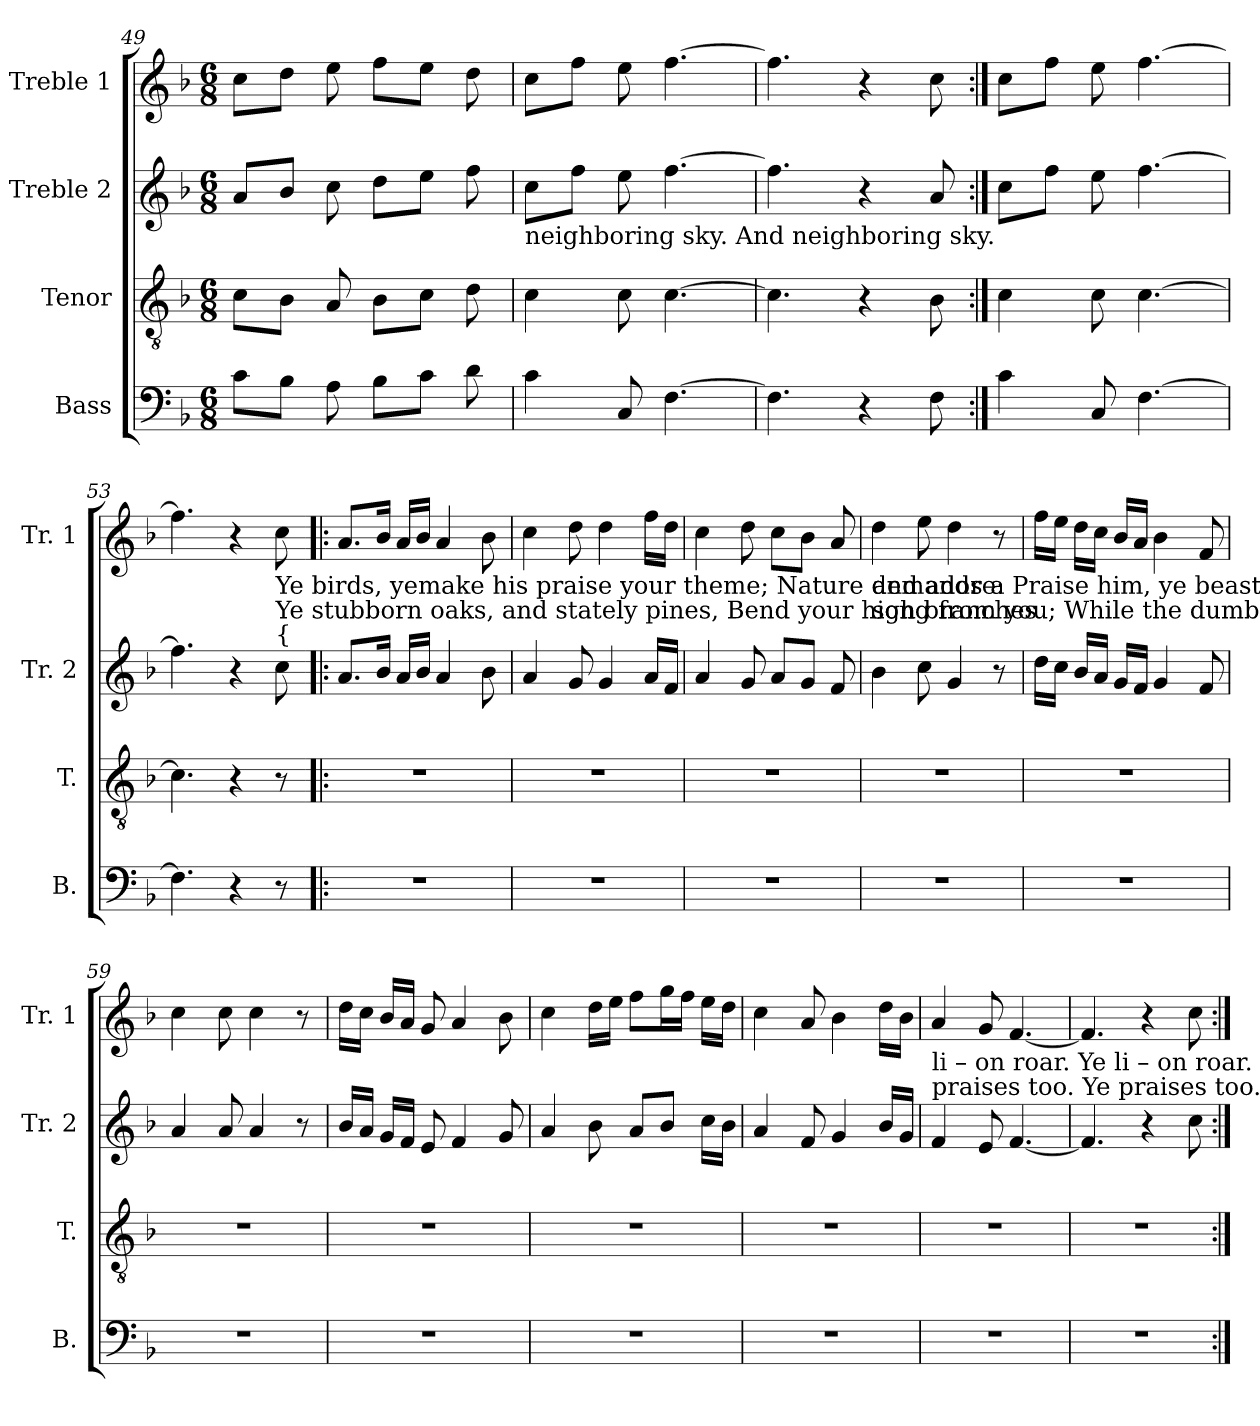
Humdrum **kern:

**kern	**kern	**kern	**kern
*part4	*part3	*part2	*part1
*staff4	*staff3	*staff2	*staff1
*I"Bass	*I"Tenor	*I"Treble 2	*I"Treble 1
*I'B.	*I'T.	*I'Tr. 2	*I'Tr. 1
*clefF4	*clefGv2	*clefG2	*clefG2
*k[b-]	*k[b-]	*k[b-]	*k[b-]
*M6/8	*M6/8	*M6/8	*M6/8
=49	=49	=49	=49
8c\L	8c\L	8a/L	8cc\L
8B-\J	8B-\J	8b-/J	8dd\J
8A\	8A/	8cc\	8ee\
8B-\L	8B-\L	8dd\L	8ff\L
8c\J	8c\J	8ee\J	8ee\J
8d\	8d\	8ff\	8dd\
!!LO:LB:g=z
=50	=50	=50	=50
!	!	!LO:TX:b:t=neighboring sky.               And     neighboring sky.	!
4c\	4c\	8cc\L	8cc\L
.	.	8ff\J	8ff\J
8C/	8c\	8ee\	8ee\
[4.F\	[4.c\	[4.ff\	[4.ff\
=51	=51	=51	=51
4.F\]	4.c\]	4.ff\]	4.ff\]
4r	4r	4r	4r
8F\	8B-\	8a/	8cc\
=52:|!	=52:|!	=52:|!	=52:|!
4c\	4c\	8cc\L	8cc\L
.	.	8ff\J	8ff\J
8C/	8c\	8ee\	8ee\
[4.F\	[4.c\	[4.ff\	[4.ff\
=53	=53	=53	=53
4.F\]	4.c\]	4.ff\]	4.ff\]
4r	4r	4r	4r
!	!	!	!LO:TX:b:t=Ye birds, yemake his praise your theme;  Nature demands   a
!	!	!	!LO:TX:b:t=Ye stubborn oaks, and stately pines,   Bend your high branches
!	!	!	!LO:TX:b:t={
8r	8r	8cc\	8cc\
=54!|:	=54!|:	=54!|:	=54!|:
2.r	2.r	8.a/L	8.a/L
.	.	16b-/Jk	16b-/Jk
.	.	16a/LL	16a/LL
.	.	16b-/JJ	16b-/JJ
.	.	4a/	4a/
.	.	8b-\	8b-\
=55	=55	=55	=55
2.r	2.r	4a/	4cc\
.	.	8g/	8dd\
.	.	4g/	4dd\
.	.	16a/LL	16ff\LL
.	.	16f/JJ	16dd\JJ
=56	=56	=56	=56
2.r	2.r	4a/	4cc\
.	.	8g/	8dd\
.	.	8a/L	8cc\L
.	.	8g/J	8b-\J
.	.	8f/	8a/
!!LO:PB:g=z
=57	=57	=57	=57
!	!	!	!LO:TX:b:t=and adore&colon;  Praise him, ye beasts, in diff'rent strains;  Praise him, ye beasts, in   diff'rent strains;  The lamb must bleat, the
!	!	!	!LO:TX:b:t=song from you;  While the dumb fish that cut the stream,   While the dumb fish that cut the stream   Leap up, and mean his
2.r	2.r	4b-\	4dd\
.	.	8cc\	8ee\
.	.	4g/	4dd\
.	.	8r	8r
=58	=58	=58	=58
2.r	2.r	16dd\LL	16ff\LL
.	.	16cc\JJ	16ee\JJ
.	.	16b-/LL	16dd\LL
.	.	16a/JJ	16cc\JJ
.	.	16g/LL	16b-/LL
.	.	16f/JJ	16a/JJ
.	.	4g/	4b-\
.	.	8f/	8f/
=59	=59	=59	=59
2.r	2.r	4a/	4cc\
.	.	8a/	8cc\
.	.	4a/	4cc\
.	.	8r	8r
=60	=60	=60	=60
2.r	2.r	16b-/LL	16dd\LL
.	.	16a/JJ	16cc\JJ
.	.	16g/LL	16b-/LL
.	.	16f/JJ	16a/JJ
.	.	8e/	8g/
.	.	4f/	4a/
.	.	8g/	8b-\
=61	=61	=61	=61
2.r	2.r	4a/	4cc\
.	.	8b-\	16dd\LL
.	.	.	16ee\JJ
.	.	8a/L	8ff\L
.	.	8b-/J	16gg\L
.	.	.	16ff\JJ
.	.	16cc\LL	16ee\LL
.	.	16b-\JJ	16dd\JJ
=62	=62	=62	=62
2.r	2.r	4a/	4cc\
.	.	8f/	8a/
.	.	4g/	4b-\
.	.	16b-/LL	16dd\LL
.	.	16g/JJ	16b-\JJ
!!LO:LB:g=z
=63	=63	=63	=63
!	!	!	!LO:TX:b:t=li – on roar.                Ye       li – on  roar.
!	!	!	!LO:TX:b:t=praises too.                Ye      praises too.
2.r	2.r	4f/	4a/
.	.	8e/	8g/
.	.	[4.f/	[4.f/
=64	=64	=64	=64
2.r	2.r	4.f/]	4.f/]
.	.	4r	4r
.	.	8cc\	8cc\
=:|!	=:|!	=:|!	=:|!
*-	*-	*-	*-
